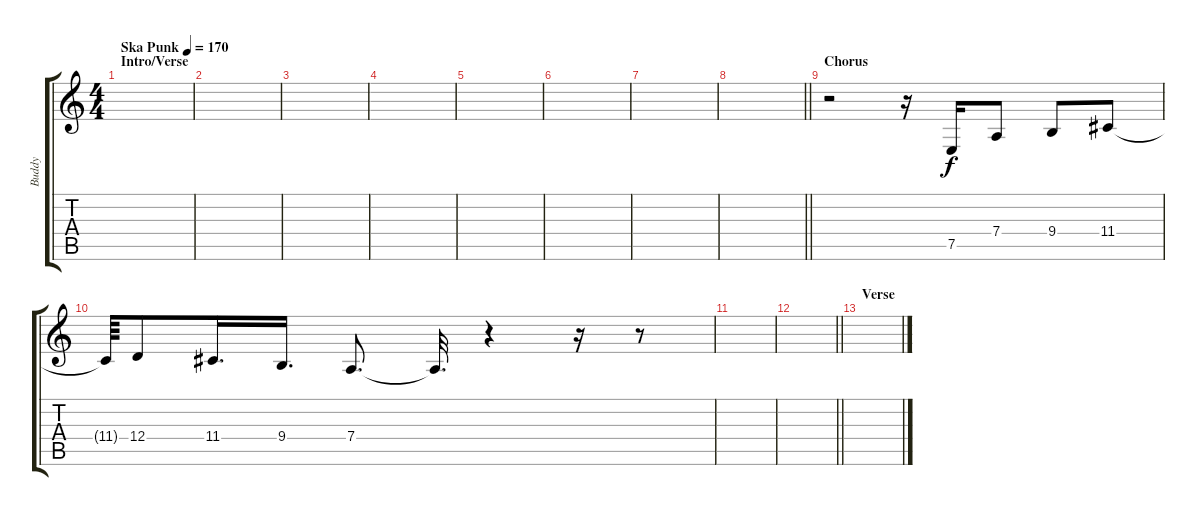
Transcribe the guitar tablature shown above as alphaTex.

\track ("Buddy" "Buddy") {instrument trombone}
\staff {score tabs}
\tuning (E4 B3 G3 D3 A2 E2) {hide}
\ts (4 4)
\section ("" "Intro/Verse")
\tempo (170 "Ska Punk")
\clef g2
\ks c
|
|
|
|
|
|
|
\barLineRight lightlight
|
\section ("" "Chorus")
r.2 r.16 7.5.16 7.4.8 9.4.8 11.4.8 |
11.4{t}.64 12.4.8 11.4.16{d} 9.4.16{d} 7.4.8{d} 7.4{t}.32{d} r.4 r.16 r.8 |
|
\barLineRight lightlight
|
\section ("" "Verse")
